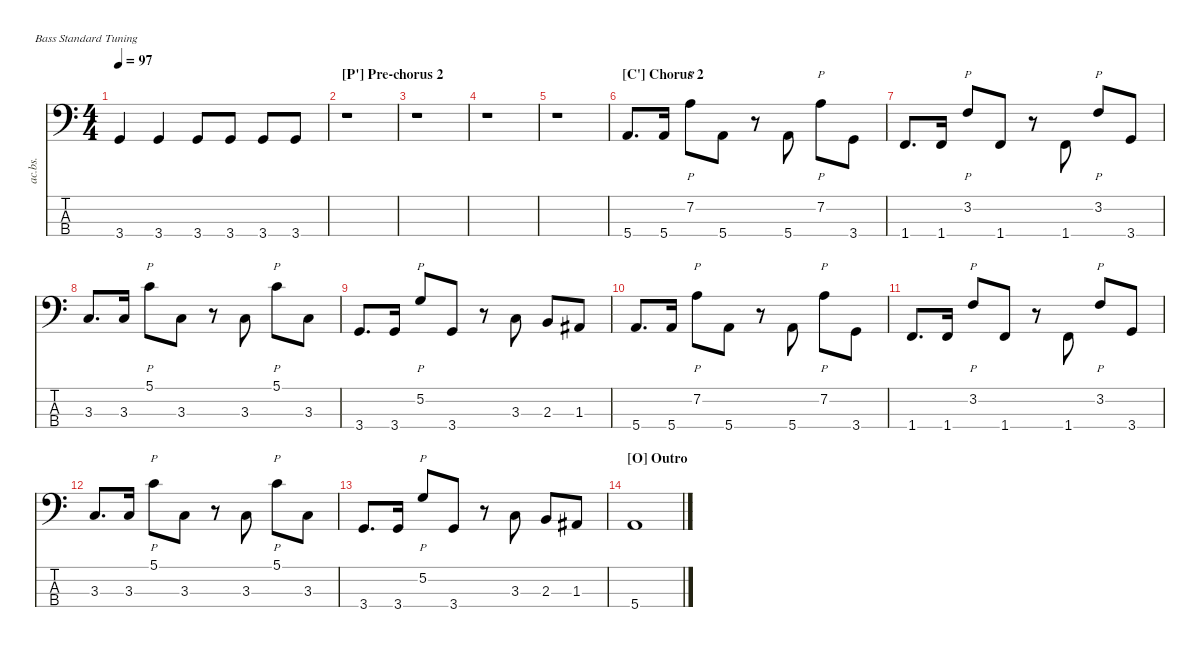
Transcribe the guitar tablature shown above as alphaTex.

\defaultSystemsLayout 4
\hideDynamics
\bracketExtendMode nobrackets
\track ("Acoustic Bass" "ac.bs.") {instrument acousticbass}
\staff {score tabs}
\tuning (G2 D2 A1 E1)
\ts (4 4)
\tempo 97
\clef f4
\ks c
3.4.4{dy mf beam Up} 3.4.4{beam Up} 3.4.8{beam Up} 3.4.8{beam Up} 3.4.8{beam Up} 3.4.8{beam Up} |
\section ("P'" "Pre-chorus 2")
r.1{beam Down} |
r.1{beam Down} |
r.1{beam Down} |
r.1{beam Down} |
\section ("C'" "Сhorus 2")
5.4.8{d beam Up} 5.4.16{beam Up} 7.2.8{p beam Down} 5.4.8{beam Down} r.8{beam Down} 5.4.8{beam Up} 7.2.8{p beam Down} 3.4.8{beam Down} |
1.4.8{d beam Up} 1.4.16{beam Up} 3.2.8{p beam Up} 1.4.8{beam Up} r.8{beam Down} 1.4.8{beam Up} 3.2.8{p beam Up} 3.4.8{beam Up} |
3.3.8{d beam Up} 3.3.16{beam Up} 5.1.8{p beam Down} 3.3.8{beam Down} r.8{beam Down} 3.3.8{beam Up} 5.1.8{p beam Down} 3.3.8{beam Down} |
3.4.8{d beam Up} 3.4.16{beam Up} 5.2.8{p beam Up} 3.4.8{beam Up} r.8{beam Down} 3.3.8{beam Up} 2.3.8{beam Up} 1.3{acc #}.8{beam Up} |
5.4.8{d beam Up} 5.4.16{beam Up} 7.2.8{p beam Down} 5.4.8{beam Down} r.8{beam Down} 5.4.8{beam Up} 7.2.8{p beam Down} 3.4.8{beam Down} |
1.4.8{d beam Up} 1.4.16{beam Up} 3.2.8{p beam Up} 1.4.8{beam Up} r.8{beam Down} 1.4.8{beam Up} 3.2.8{p beam Up} 3.4.8{beam Up} |
3.3.8{d beam Up} 3.3.16{beam Up} 5.1.8{p beam Down} 3.3.8{beam Down} r.8{beam Down} 3.3.8{beam Up} 5.1.8{p beam Down} 3.3.8{beam Down} |
3.4.8{d beam Up} 3.4.16{beam Up} 5.2.8{p beam Up} 3.4.8{beam Up} r.8{beam Down} 3.3.8{beam Up} 2.3.8{beam Up} 1.3{acc #}.8{beam Up} |
\section ("O" "Outro")
5.4.1{beam Up}
